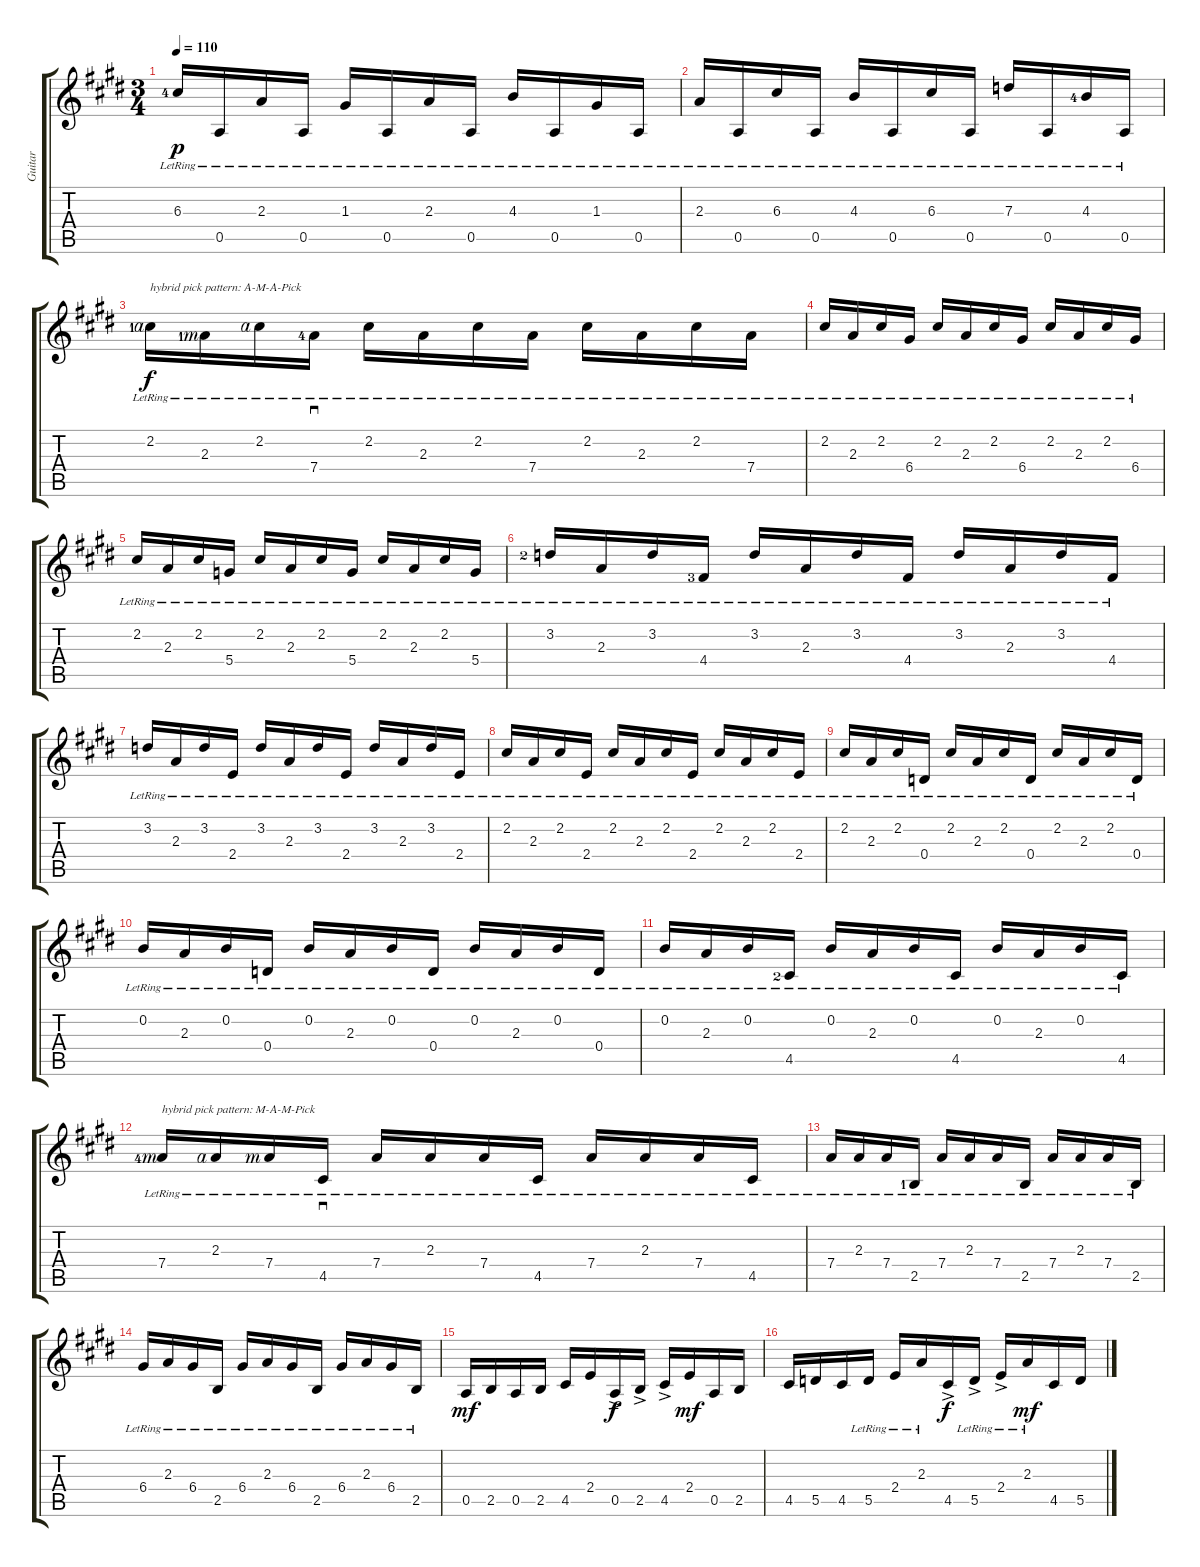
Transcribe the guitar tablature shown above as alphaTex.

\track ("Guitar" "Guitar") {instrument acousticguitarnylon}
\staff {score tabs}
\tuning (E4 B3 G3 D3 A2 E2) {hide}
\ts (3 4)
\tempo 110
\clef g2
\ks e
6.3{lr lf 5}.16{dy p} 0.5{lr}.16 2.3{lr}.16 0.5{lr}.16 1.3{lr}.16 0.5{lr}.16 2.3{lr}.16 0.5{lr}.16 4.3{lr}.16 0.5{lr}.16 1.3{lr}.16 0.5{lr}.16 |
2.3{lr}.16 0.5{lr}.16 6.3{lr}.16 0.5{lr}.16 4.3{lr}.16 0.5{lr}.16 6.3{lr}.16 0.5{lr}.16 7.3{lr}.16 0.5{lr}.16 4.3{lr lf 5}.16 0.5{lr}.16 |
2.2{lr lf 2 rf 4}.16{txt "hybrid pick pattern: A-M-A-Pick" dy f} 2.3{lr lf 2 rf 3}.16 2.2{lr rf 4}.16 7.4{lr lf 5}.16{sd} 2.2{lr}.16 2.3{lr}.16 2.2{lr}.16 7.4{lr}.16 2.2{lr}.16 2.3{lr}.16 2.2{lr}.16 7.4{lr}.16 |
2.2{lr}.16 2.3{lr}.16 2.2{lr}.16 6.4{lr}.16 2.2{lr}.16 2.3{lr}.16 2.2{lr}.16 6.4{lr}.16 2.2{lr}.16 2.3{lr}.16 2.2{lr}.16 6.4{lr}.16 |
2.2{lr}.16 2.3{lr}.16 2.2{lr}.16 5.4{lr}.16 2.2{lr}.16 2.3{lr}.16 2.2{lr}.16 5.4{lr}.16 2.2{lr}.16 2.3{lr}.16 2.2{lr}.16 5.4{lr}.16 |
3.2{lr lf 3}.16 2.3{lr}.16 3.2{lr}.16 4.4{lr lf 4}.16 3.2{lr}.16 2.3{lr}.16 3.2{lr}.16 4.4{lr}.16 3.2{lr}.16 2.3{lr}.16 3.2{lr}.16 4.4{lr}.16 |
3.2{lr}.16 2.3{lr}.16 3.2{lr}.16 2.4{lr}.16 3.2{lr}.16 2.3{lr}.16 3.2{lr}.16 2.4{lr}.16 3.2{lr}.16 2.3{lr}.16 3.2{lr}.16 2.4{lr}.16 |
2.2{lr}.16 2.3{lr}.16 2.2{lr}.16 2.4{lr}.16 2.2{lr}.16 2.3{lr}.16 2.2{lr}.16 2.4{lr}.16 2.2{lr}.16 2.3{lr}.16 2.2{lr}.16 2.4{lr}.16 |
2.2{lr}.16 2.3{lr}.16 2.2{lr}.16 0.4{lr}.16 2.2{lr}.16 2.3{lr}.16 2.2{lr}.16 0.4{lr}.16 2.2{lr}.16 2.3{lr}.16 2.2{lr}.16 0.4{lr}.16 |
0.2{lr}.16 2.3{lr}.16 0.2{lr}.16 0.4{lr}.16 0.2{lr}.16 2.3{lr}.16 0.2{lr}.16 0.4{lr}.16 0.2{lr}.16 2.3{lr}.16 0.2{lr}.16 0.4{lr}.16 |
0.2{lr}.16 2.3{lr}.16 0.2{lr}.16 4.5{lr lf 3}.16 0.2{lr}.16 2.3{lr}.16 0.2{lr}.16 4.5{lr}.16 0.2{lr}.16 2.3{lr}.16 0.2{lr}.16 4.5{lr}.16 |
7.4{lr lf 5 rf 3}.16{txt "hybrid pick pattern: M-A-M-Pick"} 2.3{lr rf 4}.16 7.4{lr rf 3}.16 4.5{lr}.16{sd} 7.4{lr}.16 2.3{lr}.16 7.4{lr}.16 4.5{lr}.16 7.4{lr}.16 2.3{lr}.16 7.4{lr}.16 4.5{lr}.16 |
7.4{lr}.16 2.3{lr}.16 7.4{lr}.16 2.5{lr lf 2}.16 7.4{lr}.16 2.3{lr}.16 7.4{lr}.16 2.5{lr}.16 7.4{lr}.16 2.3{lr}.16 7.4{lr}.16 2.5{lr}.16 |
6.4{lr}.16 2.3{lr}.16 6.4{lr}.16 2.5{lr}.16 6.4{lr}.16 2.3{lr}.16 6.4{lr}.16 2.5{lr}.16 6.4{lr}.16 2.3{lr}.16 6.4{lr}.16 2.5{lr}.16 |
0.5.16{dy mf} 2.5.16 0.5.16 2.5.16 4.5.16 2.4.16 0.5{ac}.16{dy f} 2.5{ac}.16 4.5{ac}.16 2.4.16{dy mf} 0.5.16 2.5.16 |
4.5.16 5.5.16 4.5.16 5.5{lr}.16 2.4{lr}.16 2.3{lr}.16 4.5{ac}.16{dy f} 5.5{ac lr}.16 2.4{ac lr}.16 2.3{lr}.16{dy mf} 4.5.16 5.5.16
